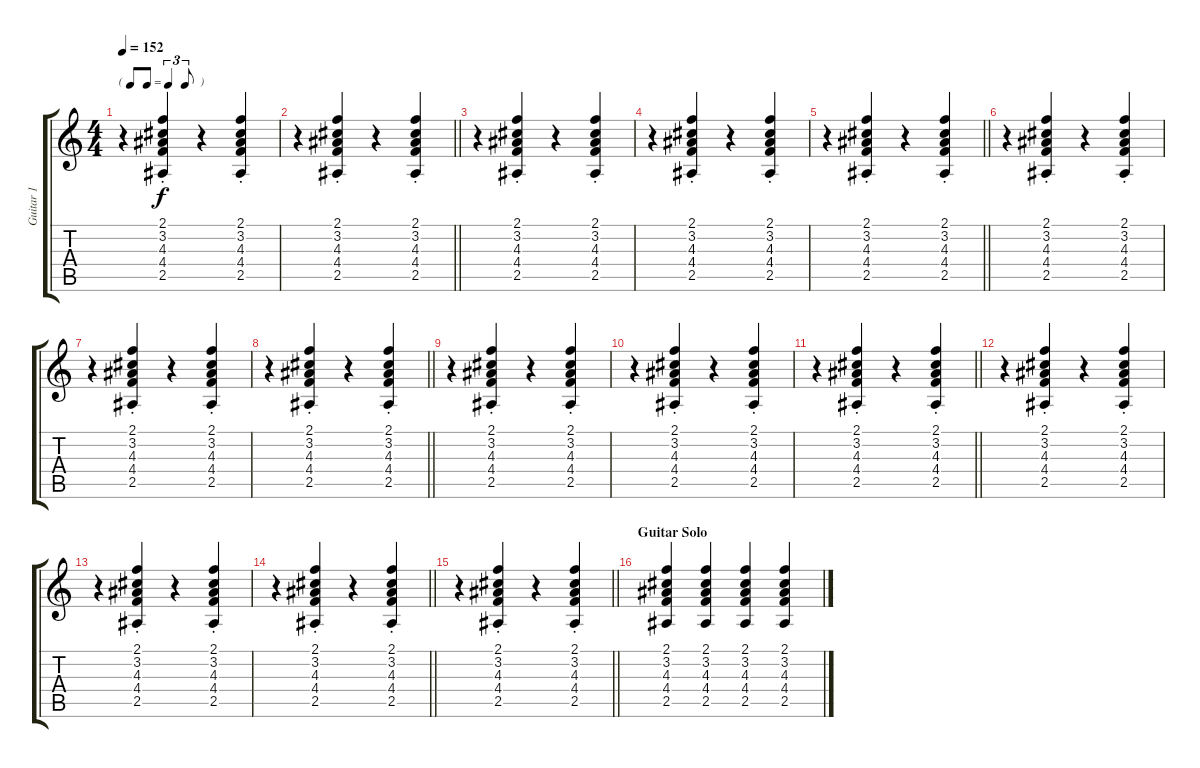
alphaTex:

\track ("Guitar 1" "Guitar 1") {instrument acousticguitarsteel}
\staff {score tabs}
\tuning (Eb4 Bb3 Gb3 Db3 Ab2 Eb2) {hide}
\ts (4 4)
\tf triplet8th
\tempo 152
\clef g2
\ks c
r.4{dy f} (2.1{st} 3.2{st} 4.3{st} 4.4{st} 2.5{st}).4 r.4 (2.1{st} 3.2{st} 4.3{st} 4.4{st} 2.5{st}).4 |
\barLineRight lightlight
r.4 (2.1{st} 3.2{st} 4.3{st} 4.4{st} 2.5{st}).4 r.4 (2.1{st} 3.2{st} 4.3{st} 4.4{st} 2.5{st}).4 |
r.4 (2.1{st} 3.2{st} 4.3{st} 4.4{st} 2.5{st}).4 r.4 (2.1{st} 3.2{st} 4.3{st} 4.4{st} 2.5{st}).4 |
r.4 (2.1{st} 3.2{st} 4.3{st} 4.4{st} 2.5{st}).4 r.4 (2.1{st} 3.2{st} 4.3{st} 4.4{st} 2.5{st}).4 |
\barLineRight lightlight
r.4 (2.1{st} 3.2{st} 4.3{st} 4.4{st} 2.5{st}).4 r.4 (2.1{st} 3.2{st} 4.3{st} 4.4{st} 2.5{st}).4 |
r.4 (2.1{st} 3.2{st} 4.3{st} 4.4{st} 2.5{st}).4 r.4 (2.1{st} 3.2{st} 4.3{st} 4.4{st} 2.5{st}).4 |
r.4 (2.1{st} 3.2{st} 4.3{st} 4.4{st} 2.5{st}).4 r.4 (2.1{st} 3.2{st} 4.3{st} 4.4{st} 2.5{st}).4 |
\barLineRight lightlight
r.4 (2.1{st} 3.2{st} 4.3{st} 4.4{st} 2.5{st}).4 r.4 (2.1{st} 3.2{st} 4.3{st} 4.4{st} 2.5{st}).4 |
r.4 (2.1{st} 3.2{st} 4.3{st} 4.4{st} 2.5{st}).4 r.4 (2.1{st} 3.2{st} 4.3{st} 4.4{st} 2.5{st}).4 |
r.4 (2.1{st} 3.2{st} 4.3{st} 4.4{st} 2.5{st}).4 r.4 (2.1{st} 3.2{st} 4.3{st} 4.4{st} 2.5{st}).4 |
\barLineRight lightlight
r.4 (2.1{st} 3.2{st} 4.3{st} 4.4{st} 2.5{st}).4 r.4 (2.1{st} 3.2{st} 4.3{st} 4.4{st} 2.5{st}).4 |
r.4 (2.1{st} 3.2{st} 4.3{st} 4.4{st} 2.5{st}).4 r.4 (2.1{st} 3.2{st} 4.3{st} 4.4{st} 2.5{st}).4 |
r.4 (2.1{st} 3.2{st} 4.3{st} 4.4{st} 2.5{st}).4 r.4 (2.1{st} 3.2{st} 4.3{st} 4.4{st} 2.5{st}).4 |
\barLineRight lightlight
r.4 (2.1{st} 3.2{st} 4.3{st} 4.4{st} 2.5{st}).4 r.4 (2.1{st} 3.2{st} 4.3{st} 4.4{st} 2.5{st}).4 |
\barLineRight lightlight
r.4 (2.1{st} 3.2{st} 4.3{st} 4.4{st} 2.5{st}).4 r.4 (2.1{st} 3.2{st} 4.3{st} 4.4{st} 2.5{st}).4 |
\section ("" "Guitar Solo")
(2.1 3.2 4.3 4.4 2.5).4{volume 7} (2.1 3.2 4.3 4.4 2.5).4 (2.1 3.2 4.3 4.4 2.5).4 (2.1 3.2 4.3 4.4 2.5).4
